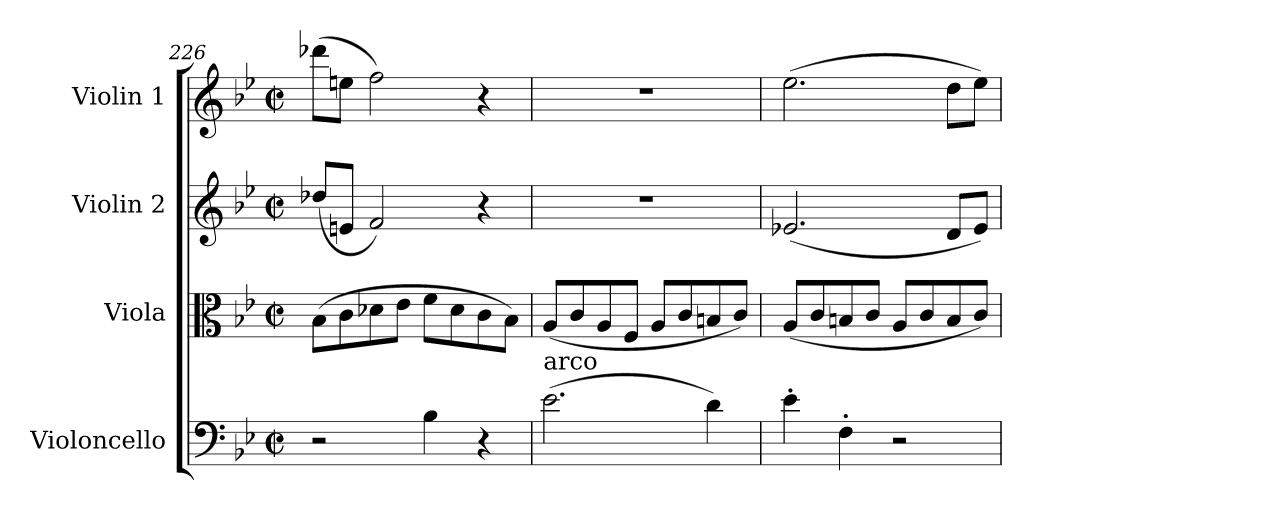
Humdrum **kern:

**kern	**kern	**kern	**kern
*part4	*part3	*part2	*part1
*staff4	*staff3	*staff2	*staff1
*I"Violoncello	*I"Viola	*I"Violin 2	*I"Violin 1
*I'Vc	*I'Vla	*I'Vln	*I'Vln
*clefF4	*clefC3	*clefG2	*clefG2
*k[b-e-]	*k[b-e-]	*k[b-e-]	*k[b-e-]
*M2/2	*M2/2	*M2/2	*M2/2
*met(c|)	*met(c|)	*met(c|)	*met(c|)
=226	=226	=226	=226
2r	(8B-\L	(8dd-X/L	(8ddd-X\L
.	8c\	8en/J	8een\J
.	8d-X\	2f/)	2ff\)
.	8e-\J	.	.
4B-\	8f\L	.	.
.	8d-\	.	.
4r	8c\	4r	4r
.	8B-\J)	.	.
=227	=227	=227	=227
!LO:TX:a:t=arco	!	!	!
(>2.e-\	(8A/L	1r	1r
.	8c/	.	.
.	8A/	.	.
.	8F/J	.	.
.	8A/L	.	.
.	8c/	.	.
4d\)	8Bn/	.	.
.	8c/J)	.	.
!!LO:PB:g=z
=228	=228	=228	=228
4e-'\	(8A/L	(<2.e-X/	(2.ee-\
.	8c/	.	.
4F'\	8Bn/	.	.
.	8c/J	.	.
2r	8A/L	.	.
.	8c/	.	.
.	8B/	8d/L	8dd\L
.	8c/J)	8e-/J)	8ee-\J)
=	=	=	=
*-	*-	*-	*-
